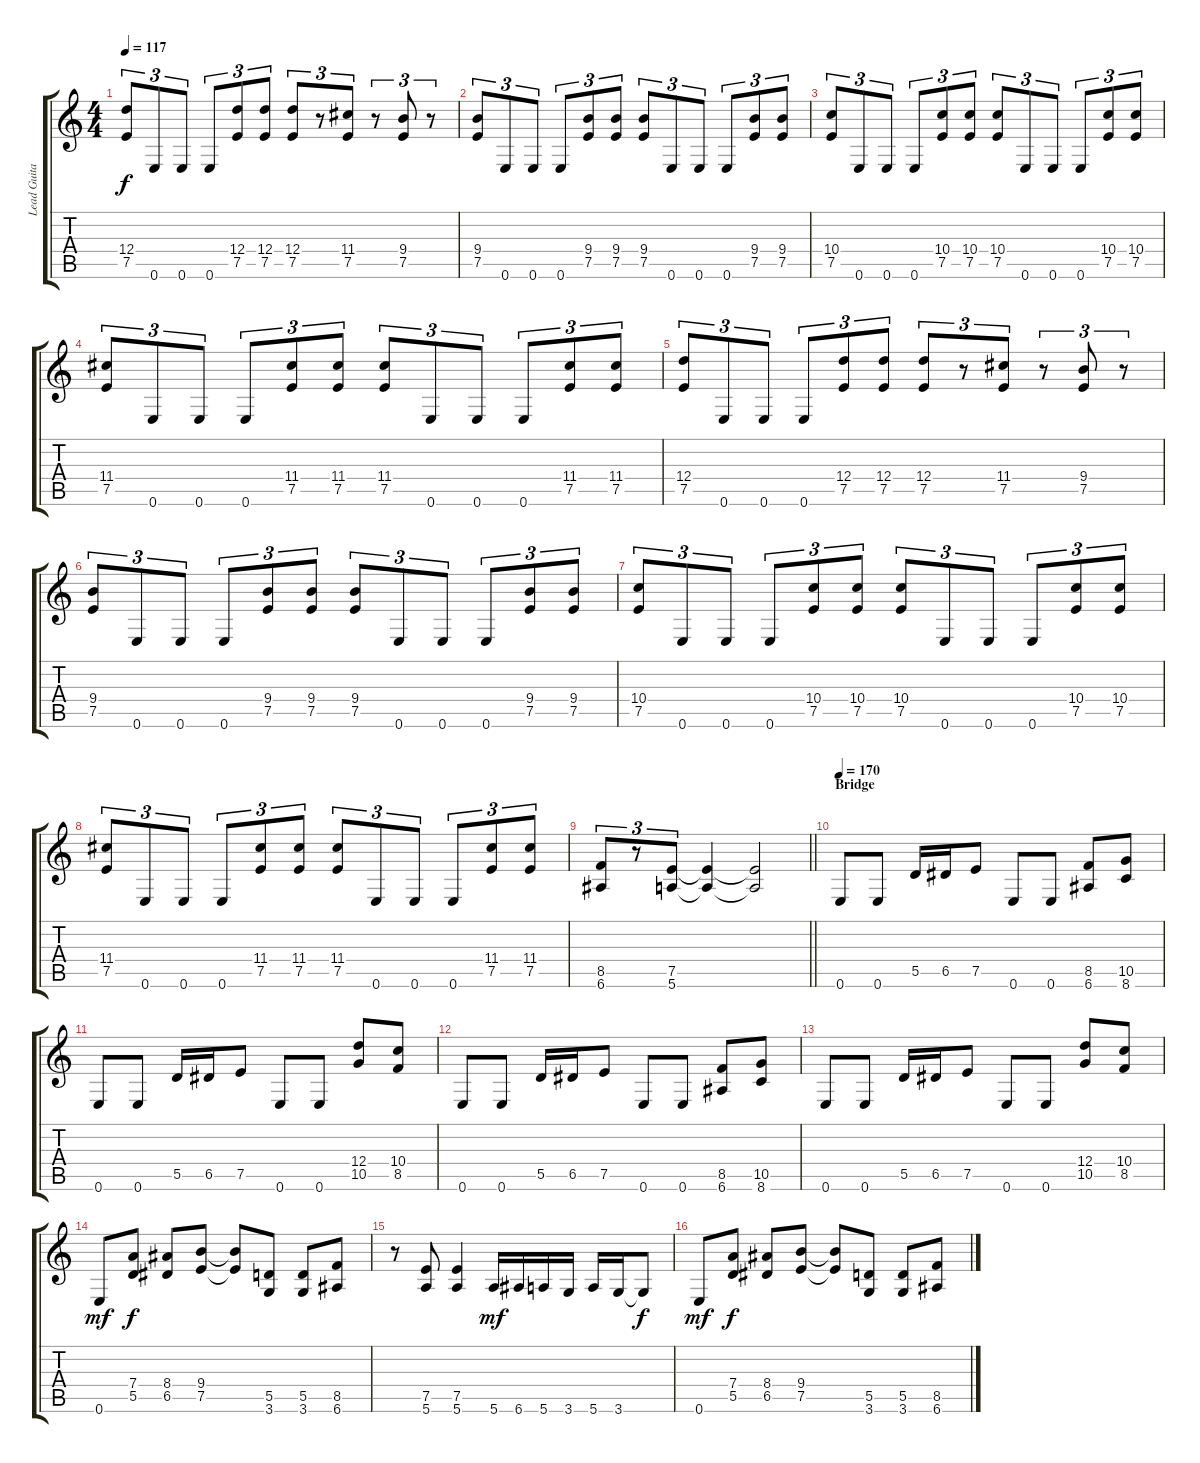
\track ("Lead Guitar (Dave Mustaine)" "Lead Guita") {instrument overdrivenguitar}
\staff {score tabs}
\tuning (E4 B3 G3 D3 A2 E2) {hide}
\ts (4 4)
\tempo 117
\clef g2
\ks c
(12.4 7.5).8{tu (3 2) dy f} 0.6.8{tu (3 2)} 0.6.8{tu (3 2)} 0.6.8{tu (3 2)} (12.4 7.5).8{tu (3 2)} (12.4 7.5).8{tu (3 2)} (12.4 7.5).8{tu (3 2)} r.8{tu (3 2)} (11.4 7.5).8{tu (3 2)} r.8{tu (3 2)} (9.4 7.5).8{tu (3 2)} r.8{tu (3 2)} |
(9.4 7.5).8{tu (3 2)} 0.6.8{tu (3 2)} 0.6.8{tu (3 2)} 0.6.8{tu (3 2)} (9.4 7.5).8{tu (3 2)} (9.4 7.5).8{tu (3 2)} (9.4 7.5).8{tu (3 2)} 0.6.8{tu (3 2)} 0.6.8{tu (3 2)} 0.6.8{tu (3 2)} (9.4 7.5).8{tu (3 2)} (9.4 7.5).8{tu (3 2)} |
(10.4 7.5).8{tu (3 2)} 0.6.8{tu (3 2)} 0.6.8{tu (3 2)} 0.6.8{tu (3 2)} (10.4 7.5).8{tu (3 2)} (10.4 7.5).8{tu (3 2)} (10.4 7.5).8{tu (3 2)} 0.6.8{tu (3 2)} 0.6.8{tu (3 2)} 0.6.8{tu (3 2)} (10.4 7.5).8{tu (3 2)} (10.4 7.5).8{tu (3 2)} |
(11.4 7.5).8{tu (3 2)} 0.6.8{tu (3 2)} 0.6.8{tu (3 2)} 0.6.8{tu (3 2)} (11.4 7.5).8{tu (3 2)} (11.4 7.5).8{tu (3 2)} (11.4 7.5).8{tu (3 2)} 0.6.8{tu (3 2)} 0.6.8{tu (3 2)} 0.6.8{tu (3 2)} (11.4 7.5).8{tu (3 2)} (11.4 7.5).8{tu (3 2)} |
(12.4 7.5).8{tu (3 2)} 0.6.8{tu (3 2)} 0.6.8{tu (3 2)} 0.6.8{tu (3 2)} (12.4 7.5).8{tu (3 2)} (12.4 7.5).8{tu (3 2)} (12.4 7.5).8{tu (3 2)} r.8{tu (3 2)} (11.4 7.5).8{tu (3 2)} r.8{tu (3 2)} (9.4 7.5).8{tu (3 2)} r.8{tu (3 2)} |
(9.4 7.5).8{tu (3 2)} 0.6.8{tu (3 2)} 0.6.8{tu (3 2)} 0.6.8{tu (3 2)} (9.4 7.5).8{tu (3 2)} (9.4 7.5).8{tu (3 2)} (9.4 7.5).8{tu (3 2)} 0.6.8{tu (3 2)} 0.6.8{tu (3 2)} 0.6.8{tu (3 2)} (9.4 7.5).8{tu (3 2)} (9.4 7.5).8{tu (3 2)} |
(10.4 7.5).8{tu (3 2)} 0.6.8{tu (3 2)} 0.6.8{tu (3 2)} 0.6.8{tu (3 2)} (10.4 7.5).8{tu (3 2)} (10.4 7.5).8{tu (3 2)} (10.4 7.5).8{tu (3 2)} 0.6.8{tu (3 2)} 0.6.8{tu (3 2)} 0.6.8{tu (3 2)} (10.4 7.5).8{tu (3 2)} (10.4 7.5).8{tu (3 2)} |
(11.4 7.5).8{tu (3 2)} 0.6.8{tu (3 2)} 0.6.8{tu (3 2)} 0.6.8{tu (3 2)} (11.4 7.5).8{tu (3 2)} (11.4 7.5).8{tu (3 2)} (11.4 7.5).8{tu (3 2)} 0.6.8{tu (3 2)} 0.6.8{tu (3 2)} 0.6.8{tu (3 2)} (11.4 7.5).8{tu (3 2)} (11.4 7.5).8{tu (3 2)} |
\barLineRight lightlight
(8.5 6.6).8{tu (3 2)} r.8{tu (3 2)} (7.5 5.6).8{tu (3 2)} (7.5{t} 5.6{t}).4 (7.5{t} 5.6{t}).2 |
\section ("" "Bridge")
\tempo 170
0.6.8 0.6.8 5.5.16 6.5.16 7.5.8 0.6.8 0.6.8 (8.5 6.6).8 (10.5 8.6).8 |
0.6.8 0.6.8 5.5.16 6.5.16 7.5.8 0.6.8 0.6.8 (12.4 10.5).8 (10.4 8.5).8 |
0.6.8 0.6.8 5.5.16 6.5.16 7.5.8 0.6.8 0.6.8 (8.5 6.6).8 (10.5 8.6).8 |
0.6.8 0.6.8 5.5.16 6.5.16 7.5.8 0.6.8 0.6.8 (12.4 10.5).8 (10.4 8.5).8 |
0.6.8{dy mf} (7.4 5.5).8{dy f} (8.4 6.5).8 (9.4 7.5).8 (9.4{t} 7.5{t}).8 (5.5 3.6).8 (5.5 3.6).8 (8.5 6.6).8 |
r.8 (7.5 5.6).8 (7.5 5.6).4 5.6.16{dy mf} 6.6.16 5.6.16 3.6.16 5.6.16 3.6.16 3.6{t}.8{dy f} |
0.6.8{dy mf} (7.4 5.5).8{dy f} (8.4 6.5).8 (9.4 7.5).8 (9.4{t} 7.5{t}).8 (5.5 3.6).8 (5.5 3.6).8 (8.5 6.6).8
